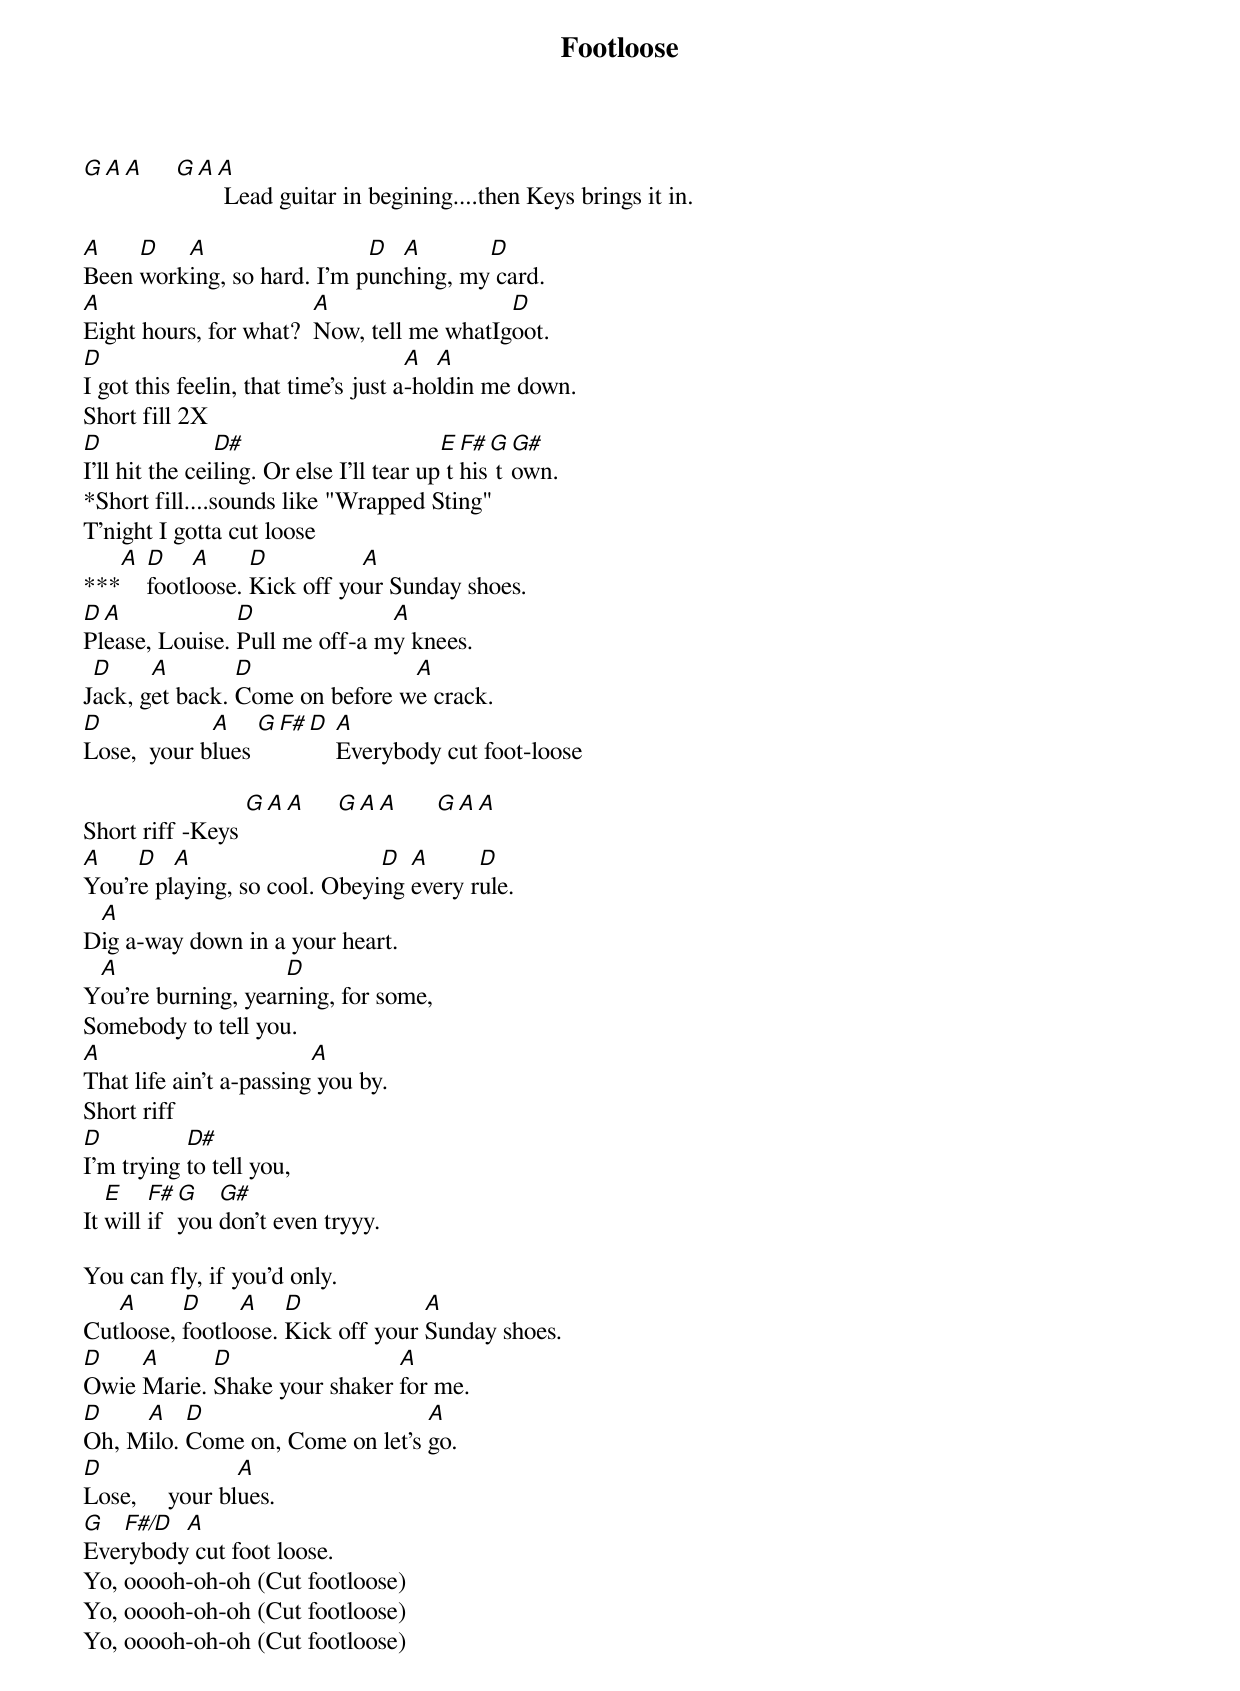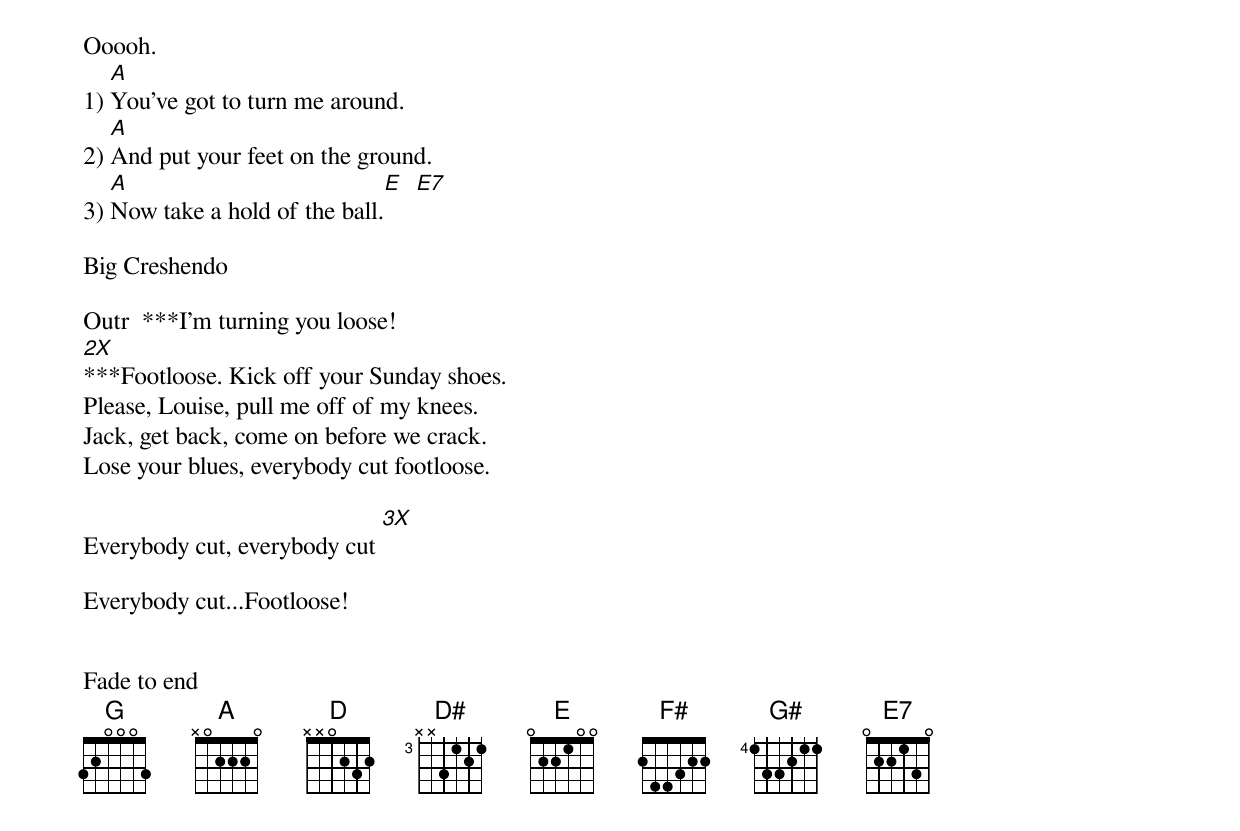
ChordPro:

{title:Footloose}
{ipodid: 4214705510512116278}
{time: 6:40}

[G][A][A]     [G][A][A] Lead guitar in begining....then Keys brings it in.

[A]Been [D]work[A]ing, so hard. I'm p[D]unc[A]hing, my[D] card.
[A]Eight hours, for what?  [A]Now, tell me whatIg[D]oot.
[D]I got this feelin, that time's just a[A]-ho[A]ldin me down.
Short fill 2X
[D]I'll hit the cei[D#]ling. Or else I'll tear up[E] t[F#]his[G] t[G#]own.
*Short fill....sounds like "Wrapped Sting"
T'night I gotta cut loose
***[A] [D]footl[A]oose. [D]Kick off yo[A]ur Sunday shoes.
[D]Pl[A]ease, Louise. [D]Pull me off-a m[A]y knees.
J[D]ack, g[A]et back. [D]Come on before w[A]e crack.
[D]Lose,  your b[A]lues [G][F#][D] [A]Everybody cut foot-loose

Short riff -Keys [G][A][A]     [G][A][A]      [G][A][A]
[A]You'r[D]e pl[A]aying, so cool. Obeyi[D]ng [A]every r[D]ule.
D[A]ig a-way down in a your heart.
Y[A]ou're burning, year[D]ning, for some,
Somebody to tell you.
[A]That life ain't a-passing[A] you by.
Short riff
[D]I'm trying [D#]to tell you,
It [E]will [F#]if [G]you [G#]don't even tryyy.

You can fly, if you'd only.
Cut[A]loose, [D]footlo[A]ose. [D]Kick off your [A]Sunday shoes.
[D]Owie [A]Marie. [D]Shake your shaker [A]for me.
[D]Oh, M[A]ilo. [D]Come on, Come on let's [A]go.
[D]Lose,     your bl[A]ues.
[G]   [F#/D]  [A]
Everybody cut foot loose.
Yo, ooooh-oh-oh (Cut footloose)
Yo, ooooh-oh-oh (Cut footloose)
Yo, ooooh-oh-oh (Cut footloose)
Ooooh.
1) [A]You've got to turn me around.
2) [A]And put your feet on the ground.
3) [A]Now take a hold of the ball.[E]  [E7]

Big Creshendo

Outr  ***I'm turning you loose!
[2X]
***Footloose. Kick off your Sunday shoes.
Please, Louise, pull me off of my knees.
Jack, get back, come on before we crack.
Lose your blues, everybody cut footloose.

Everybody cut, everybody cut [3X]

Everybody cut...Footloose!


Fade to end
